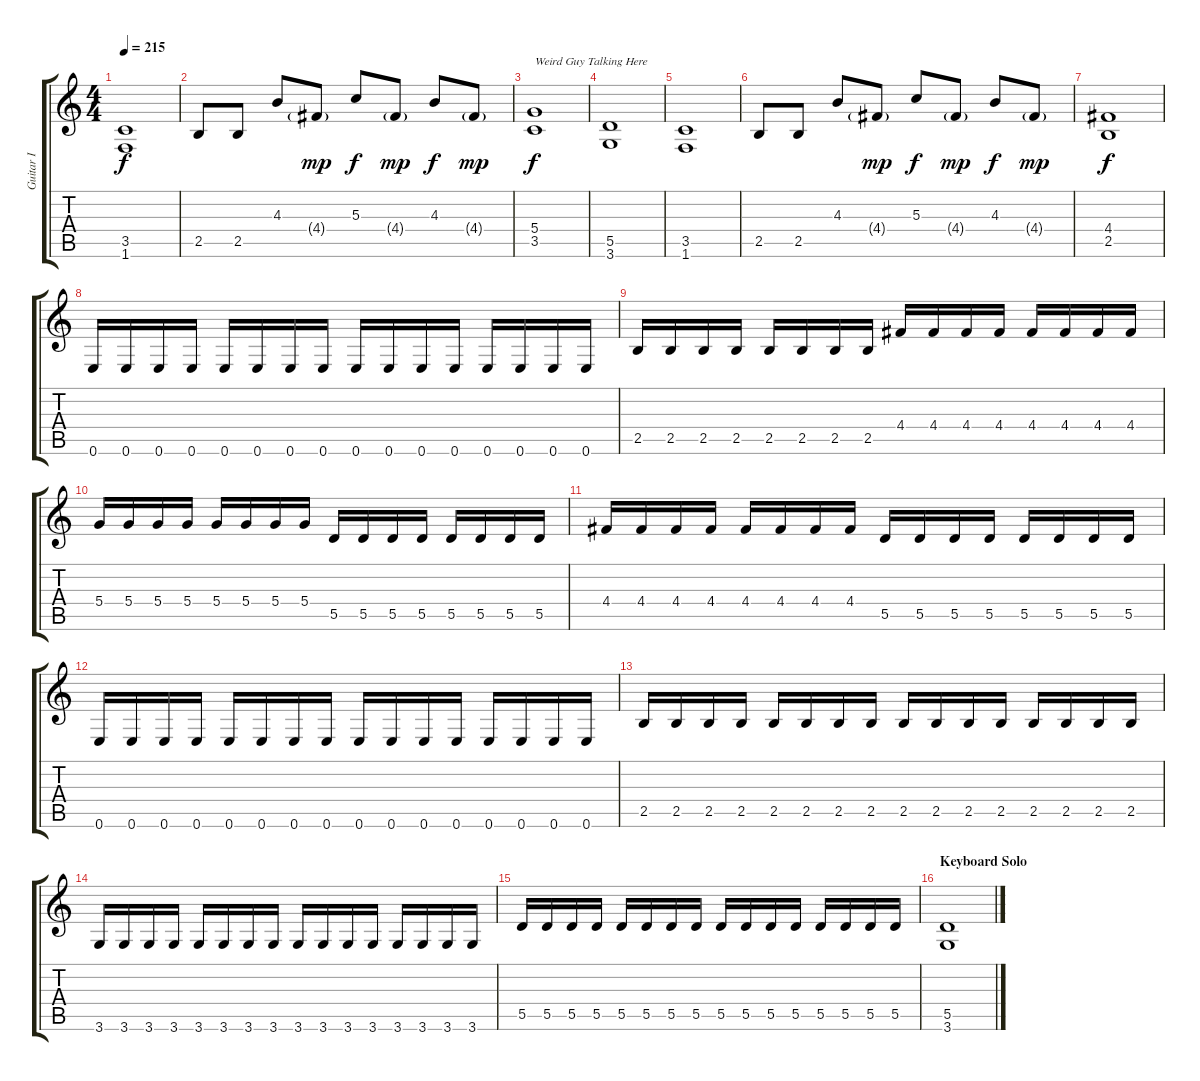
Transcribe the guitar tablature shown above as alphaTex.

\track ("Guitar I" "Guitar I") {instrument distortionguitar}
\staff {score tabs}
\tuning (E4 B3 G3 D3 A2 E2) {hide}
\ts (4 4)
\tempo 215
\clef g2
\ks c
(3.5 1.6).1{dy f} |
2.5.8 2.5.8 4.3.8 4.4{g}.8{dy mp} 5.3.8{dy f} 4.4{g}.8{dy mp} 4.3.8{dy f} 4.4{g}.8{dy mp} |
(5.4 3.5).1{txt "Weird Guy Talking Here" dy f} |
(5.5 3.6).1 |
(3.5 1.6).1 |
2.5.8 2.5.8 4.3.8 4.4{g}.8{dy mp} 5.3.8{dy f} 4.4{g}.8{dy mp} 4.3.8{dy f} 4.4{g}.8{dy mp} |
(4.4 2.5).1{dy f} |
0.6.16 0.6.16 0.6.16 0.6.16 0.6.16 0.6.16 0.6.16 0.6.16 0.6.16 0.6.16 0.6.16 0.6.16 0.6.16 0.6.16 0.6.16 0.6.16 |
2.5.16 2.5.16 2.5.16 2.5.16 2.5.16 2.5.16 2.5.16 2.5.16 4.4.16 4.4.16 4.4.16 4.4.16 4.4.16 4.4.16 4.4.16 4.4.16 |
5.4.16 5.4.16 5.4.16 5.4.16 5.4.16 5.4.16 5.4.16 5.4.16 5.5.16 5.5.16 5.5.16 5.5.16 5.5.16 5.5.16 5.5.16 5.5.16 |
4.4.16 4.4.16 4.4.16 4.4.16 4.4.16 4.4.16 4.4.16 4.4.16 5.5.16 5.5.16 5.5.16 5.5.16 5.5.16 5.5.16 5.5.16 5.5.16 |
0.6.16 0.6.16 0.6.16 0.6.16 0.6.16 0.6.16 0.6.16 0.6.16 0.6.16 0.6.16 0.6.16 0.6.16 0.6.16 0.6.16 0.6.16 0.6.16 |
2.5.16 2.5.16 2.5.16 2.5.16 2.5.16 2.5.16 2.5.16 2.5.16 2.5.16 2.5.16 2.5.16 2.5.16 2.5.16 2.5.16 2.5.16 2.5.16 |
3.6.16 3.6.16 3.6.16 3.6.16 3.6.16 3.6.16 3.6.16 3.6.16 3.6.16 3.6.16 3.6.16 3.6.16 3.6.16 3.6.16 3.6.16 3.6.16 |
5.5.16 5.5.16 5.5.16 5.5.16 5.5.16 5.5.16 5.5.16 5.5.16 5.5.16 5.5.16 5.5.16 5.5.16 5.5.16 5.5.16 5.5.16 5.5.16 |
\section ("" "Keyboard Solo")
(5.5 3.6).1
